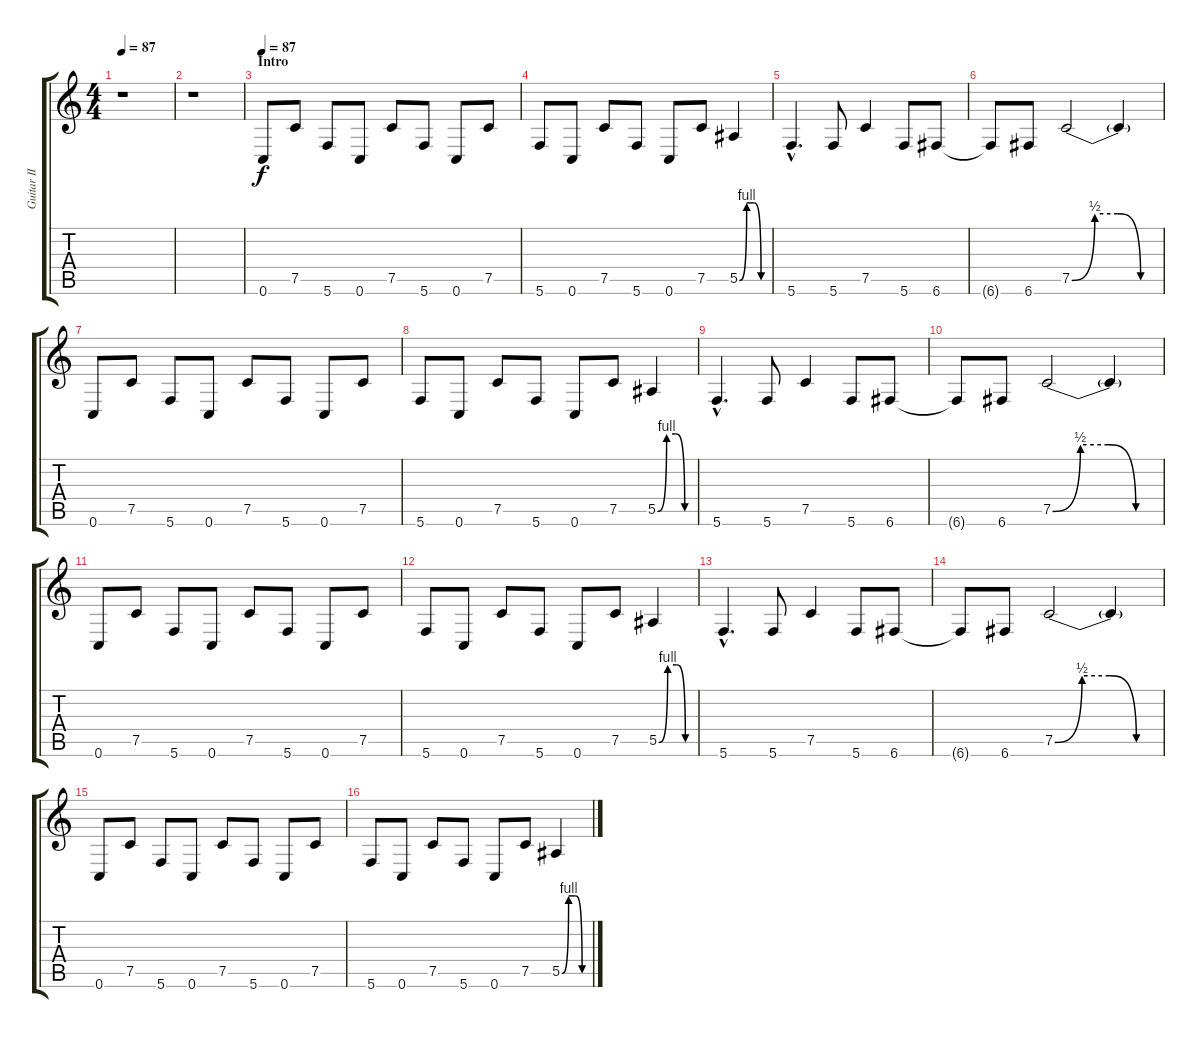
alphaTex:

\track ("Guitar II" "Guitar II") {instrument electricguitarjazz}
\staff {score tabs}
\tuning (C4 G3 Eb3 Bb2 F2 C2) {hide}
\ts (4 4)
\tempo 87
\clef g2
\ks c
r.1{dy f instrument electricguitarjazz} |
r.1 |
\section ("" "Intro")
\tempo 87
0.6.8{volume 10 instrument electricguitarjazz} 7.5.8 5.6.8 0.6.8 7.5.8 5.6.8 0.6.8 7.5.8 |
5.6.8 0.6.8 7.5.8 5.6.8 0.6.8 7.5.8 5.5{be (custom 0 0 15 4 30 4 45 0 60 0)}.4 |
5.6{hac}.4{d} 5.6.8 7.5.4 5.6.8 6.6.8 |
6.6{t}.8 6.6.8 7.5{be (custom 0 0 15 2 30 2 45 0 60 0)}.2 7.5{t}.4 |
0.6.8 7.5.8 5.6.8 0.6.8 7.5.8 5.6.8 0.6.8 7.5.8 |
5.6.8 0.6.8 7.5.8 5.6.8 0.6.8 7.5.8 5.5{be (custom 0 0 15 4 30 4 45 0 60 0)}.4 |
5.6{hac}.4{d} 5.6.8 7.5.4 5.6.8 6.6.8 |
6.6{t}.8 6.6.8 7.5{be (custom 0 0 15 2 30 2 45 0 60 0)}.2 7.5{t}.4 |
0.6.8 7.5.8 5.6.8 0.6.8 7.5.8 5.6.8 0.6.8 7.5.8 |
5.6.8 0.6.8 7.5.8 5.6.8 0.6.8 7.5.8 5.5{be (custom 0 0 15 4 30 4 45 0 60 0)}.4 |
5.6{hac}.4{d} 5.6.8 7.5.4 5.6.8 6.6.8 |
6.6{t}.8 6.6.8 7.5{be (custom 0 0 15 2 30 2 45 0 60 0)}.2 7.5{t}.4 |
0.6.8 7.5.8 5.6.8 0.6.8 7.5.8 5.6.8 0.6.8 7.5.8 |
5.6.8 0.6.8 7.5.8 5.6.8 0.6.8 7.5.8 5.5{be (custom 0 0 15 4 30 4 45 0 60 0)}.4
